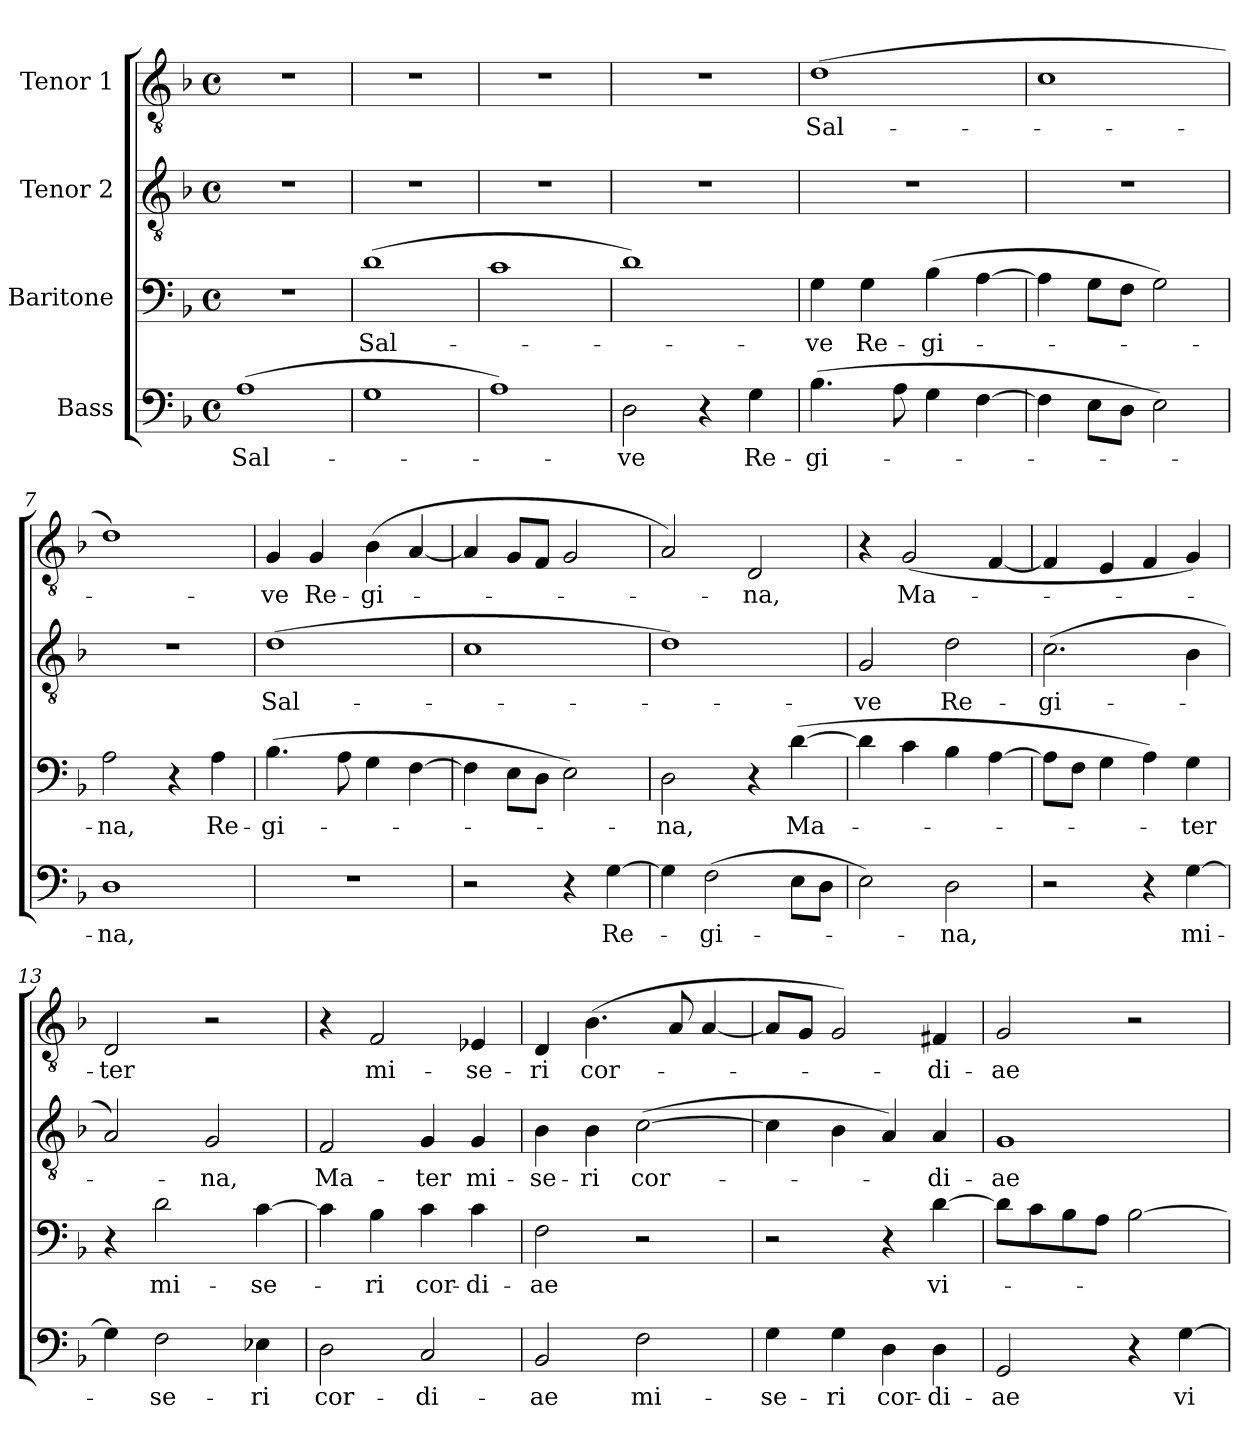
**kern	**text	**kern	**text	**kern	**text	**kern	**text
*part4	*part4	*part3	*part3	*part2	*part2	*part1	*part1
*staff4	*staff4	*staff3	*staff3	*staff2	*staff2	*staff1	*staff1
*I"Bass	*	*I"Baritone	*	*I"Tenor 2	*	*I"Tenor 1	*
*clefF4	*	*clefF4	*	*clefGv2	*	*clefGv2	*
*k[b-]	*	*k[b-]	*	*k[b-]	*	*k[b-]	*
*F:	*	*F:	*	*F:	*	*F:	*
*M4/4	*	*M4/4	*	*M4/4	*	*M4/4	*
*met(c)	*	*met(c)	*	*met(c)	*	*met(c)	*
=1	=1	=1	=1	=1	=1	=1	=1
(1A	Sal-	1r	.	1r	.	1r	.
=2	=2	=2	=2	=2	=2	=2	=2
1G	.	(1d	Sal-	1r	.	1r	.
=3	=3	=3	=3	=3	=3	=3	=3
1A)	.	1c	.	1r	.	1r	.
=4	=4	=4	=4	=4	=4	=4	=4
2D\	-ve	1d)	.	1r	.	1r	.
4r	.	.	.	.	.	.	.
4G\	Re-	.	.	.	.	.	.
=5	=5	=5	=5	=5	=5	=5	=5
(4.B-\	-gi-	4G\	-ve	1r	.	(1d	Sal-
.	.	4G\	Re-	.	.	.	.
8A\	.	.	.	.	.	.	.
4G\	.	(4B-\	-gi-	.	.	.	.
[4F\	.	[4A\	.	.	.	.	.
=6	=6	=6	=6	=6	=6	=6	=6
4F\]	.	4A\]	.	1r	.	1c	.
8E\L	.	8G\L	.	.	.	.	.
8D\J	.	8F\J	.	.	.	.	.
2E\)	.	2G\)	.	.	.	.	.
!!LO:LB:g=z
=7	=7	=7	=7	=7	=7	=7	=7
1D	-na,	2A\	-na,	1r	.	1d)	-­-
.	.	4r	.	.	.	.	.
.	.	4A\	Re-	.	.	.	.
=8	=8	=8	=8	=8	=8	=8	=8
1r	.	(4.B-\	-gi-	(1d	Sal-	4G/	-ve
.	.	.	.	.	.	4G/	Re-
.	.	8A\	.	.	.	.	.
.	.	4G\	.	.	.	(4B-\	-gi-
.	.	[4F\	.	.	.	[4A/	.
=9	=9	=9	=9	=9	=9	=9	=9
2r	.	4F\]	.	1c	.	4A/]	.
.	.	8E\L	.	.	.	8G/L	.
.	.	8D\J	.	.	.	8F/J	.
4r	.	2E\)	.	.	.	2G/	.
[4G\	Re-	.	.	.	.	.	.
=10	=10	=10	=10	=10	=10	=10	=10
4G\]	.	2D\	-na,	1d)	.	2A/)	.
(2F\	-gi-	.	.	.	.	.	.
.	.	4r	.	.	.	2D/	-na,
8E\L	.	([4d\	Ma-	.	.	.	.
8D\J	.	.	.	.	.	.	.
=11	=11	=11	=11	=11	=11	=11	=11
2E\)	.	4d\]	.	2G/	-ve	4r	.
.	.	4c\	.	.	.	(2G/	Ma-
2D\	-na,	4B-\	.	2d\	Re-	.	.
.	.	[4A\	.	.	.	[4F/	.
=12	=12	=12	=12	=12	=12	=12	=12
2r	.	8A\L]	.	(2.c\	-gi-	4F/]	.
.	.	8F\J	.	.	.	.	.
.	.	4G\	.	.	.	4E/	.
4r	.	4A\)	.	.	.	4F/	.
[4G\	mi-	4G\	-ter	4B-\	.	4G/)	.
!!LO:PB:g=z
=13	=13	=13	=13	=13	=13	=13	=13
4G\]	-­	4r	.	2A/)	-­-	2D/	-ter
2F\	se-	2d\	mi-	.	.	.	.
.	.	.	.	2G/	-na,	2r	.
4E-X\	-ri	[4c\	-se-	.	.	.	.
=14	=14	=14	=14	=14	=14	=14	=14
2D\	cor-	4c\]	.	2F/	Ma-	4r	.
.	.	4B-\	-ri	.	.	2F/	mi-
2C/	-di-	4c\	cor-	4G/	-ter	.	.
.	.	4c\	-di-	4G/	mi-	4E-X/	-se-
=15	=15	=15	=15	=15	=15	=15	=15
2BB-/	-ae	2F\	-ae	4B-\	-se-	4D/	-ri
.	.	.	.	4B-\	-ri	(4.B-\	cor-
2F\	mi-	2r	.	([2c\	cor-	.	.
.	.	.	.	.	.	8A/	.
.	.	.	.	.	.	[4A/	.
=16	=16	=16	=16	=16	=16	=16	=16
4G\	-se-	2r	.	4c\]	.	8A/L]	.
.	.	.	.	.	.	8G/J	.
4G\	-ri	.	.	4B-\	.	2G/)	.
4D\	cor-	4r	.	4A/)	.	.	.
4D\	-di-	[4d\	vi-	4A/	-di-	4F#X/	-di-
=17	=17	=17	=17	=17	=17	=17	=17
2GG/	-ae	8d\L]	.	1G	-ae	2G/	-ae
.	.	8c\	.	.	.	.	.
.	.	8B-\	.	.	.	.	.
.	.	8A\J	.	.	.	.	.
4r	.	[2B-\	.	.	.	2r	.
[4G\	vi-	.	.	.	.	.	.
=	=	=	=	=	=	=	=
*-	*-	*-	*-	*-	*-	*-	*-
